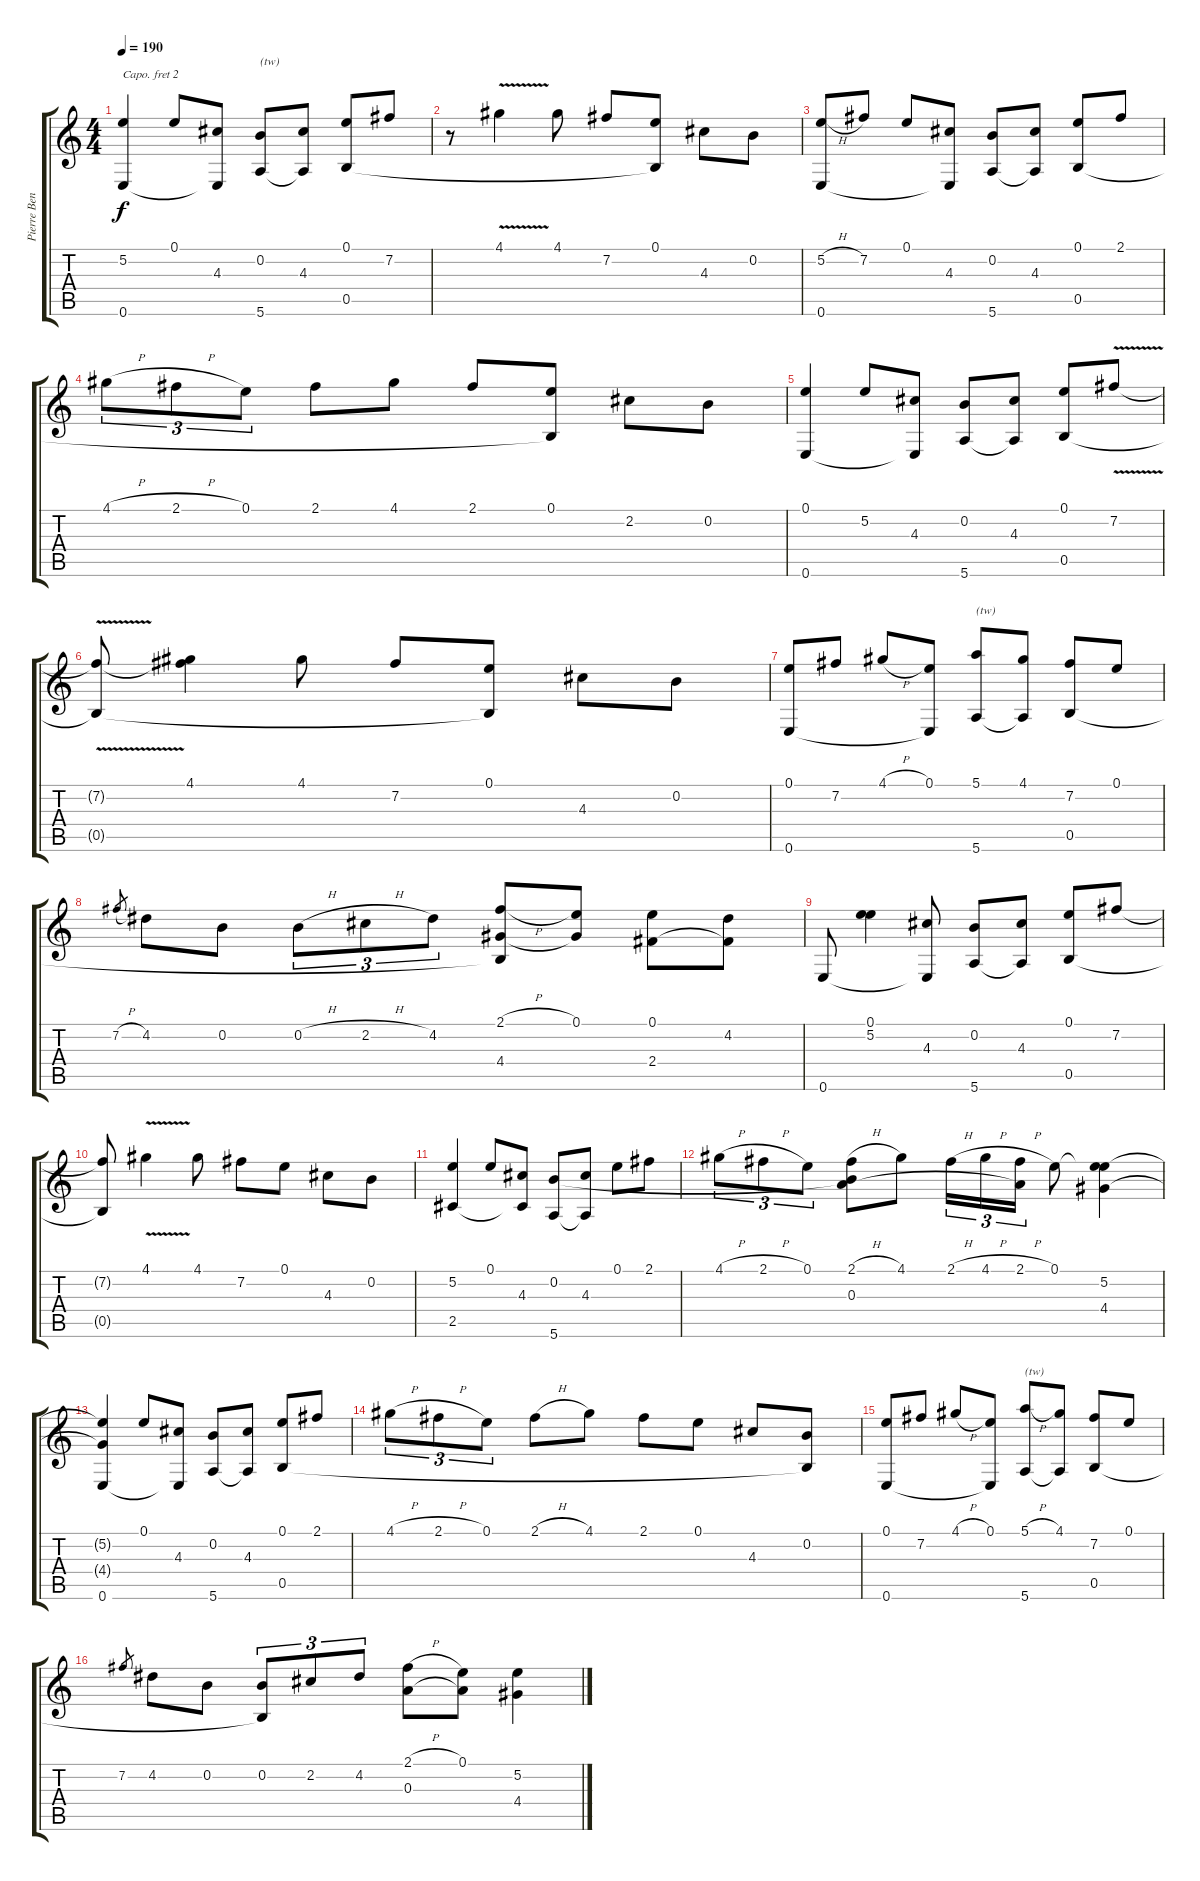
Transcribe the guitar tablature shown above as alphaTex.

\track ("Pierre Bensusan" "Pierre Ben") {instrument acousticguitarsteel}
\staff {score tabs}
\capo 2
\tuning (D4 A3 G3 D3 A2 D2) {hide}
\ts (4 4)
\tempo 190
\clef g2
\ks c
(5.2{t} 0.6).4{dy f volume 10} 0.1.8 (4.3 0.6{t}).8 (0.2 5.6).8{txt "(tw)"} (4.3 5.6{t}).8 (0.1 0.5).8 7.2.8 |
r.8 4.1{v}.4 4.1.8 7.2.8 (0.1 0.5{t}).8 4.3.8 0.2.8 |
(5.2{h} 0.6).8 7.2.8 0.1.8 (4.3 0.6{t}).8 (0.2 5.6).8 (4.3 5.6{t}).8 (0.1 0.5).8 2.1.8 |
4.1{h}.8{tu (3 2)} 2.1{h}.8{tu (3 2)} 0.1.8{tu (3 2)} 2.1.8 4.1.8 2.1.8 (0.1 0.5{t}).8 2.2.8 0.2.8 |
(0.1 0.6).4 5.2.8 (4.3 0.6{t}).8 (0.2 5.6).8 (4.3 5.6{t}).8 (0.1 0.5).8 7.2{v}.8 |
(7.2{t} 0.5{t}).8 (4.1 7.2{t}).4 4.1.8 7.2.8 (0.1 0.5{t}).8 4.3.8 0.2.8 |
(0.1 0.6).8 7.2.8 4.1{h}.8 (0.1 0.6{t}).8 (5.1 5.6).8{txt "(tw)"} (4.1 5.6{t}).8 (7.2 0.5).8 0.1.8 |
7.2{h}.8{gr} 4.2.8 0.2.8 0.2{h}.8{tu (3 2)} 2.2{h}.8{tu (3 2)} 4.2.8{tu (3 2)} (2.1{h} 4.4 0.5{t}).8 (0.1 4.4{t}).8 (0.1 2.4).8 (4.2 2.4{t}).8 |
0.6.8 (0.1 5.2).4 (4.3 0.6{t}).8 (0.2 5.6).8 (4.3 5.6{t}).8 (0.1 0.5).8 7.2.8 |
(7.2{t} 0.5{t}).8 4.1{v}.4 4.1.8 7.2.8 0.1.8 4.3.8 0.2.8 |
(5.2 2.5).4 0.1.8 (4.3 2.5{t}).8 (0.2 5.6).8 (4.3 5.6{t}).8 0.1.8 2.1.8 |
4.1{h}.8{tu (3 2)} 2.1{h}.8{tu (3 2)} 0.1.8{tu (3 2)} (2.1{h} 0.2{t} 0.3).8 4.1.8 2.1{h}.16{tu (3 2)} 4.1{h}.16{tu (3 2)} (2.1{h} 0.3{t}).16{tu (3 2)} 0.1.8 (0.1{t} 5.2 4.4).4 |
(5.2{t} 4.4{t} 0.6).4 0.1.8 (4.3 0.6{t}).8 (0.2 5.6).8 (4.3 5.6{t}).8 (0.1 0.5).8 2.1.8 |
4.1{h}.8{tu (3 2)} 2.1{h}.8{tu (3 2)} 0.1.8{tu (3 2)} 2.1{h}.8 4.1.8 2.1.8 0.1.8 4.3.8 (0.2 0.5{t}).8 |
(0.1 0.6).8 7.2.8 4.1{h}.8 (0.1 0.6{t}).8 (5.1{h} 5.6).8{txt "(tw)"} (4.1 5.6{t}).8 (7.2 0.5).8 0.1.8 |
7.2.8{gr} 4.2.8 0.2.8 (0.2 0.5{t}).8{tu (3 2)} 2.2.8{tu (3 2)} 4.2.8{tu (3 2)} (2.1{h} 0.3).8 (0.1 0.3{t}).8 (5.2 4.4).4
